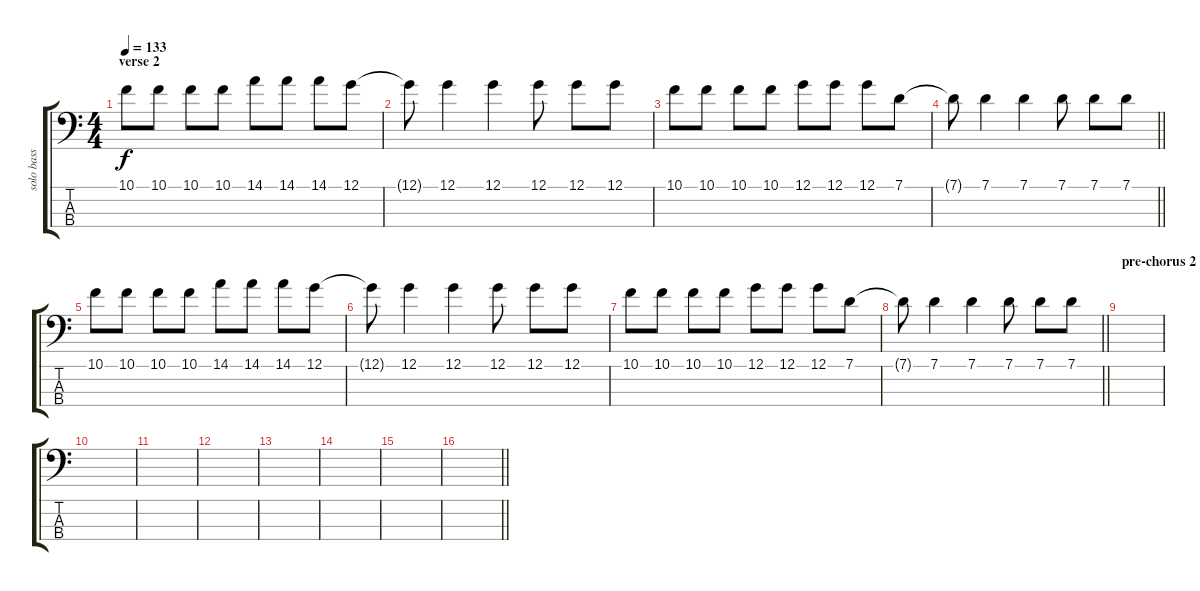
\track ("solo bass" "solo bass") {instrument electricguitarjazz}
\staff {score tabs}
\tuning (G2 D2 A1 E1) {hide}
\ts (4 4)
\section ("" "verse 2")
\tempo 133
\clef f4
\ks c
10.1.8{dy f} 10.1.8 10.1.8 10.1.8 14.1.8 14.1.8 14.1.8 12.1.8 |
12.1{t}.8 12.1.4 12.1.4 12.1.8 12.1.8 12.1.8 |
10.1.8 10.1.8 10.1.8 10.1.8 12.1.8 12.1.8 12.1.8 7.1.8 |
\barLineRight lightlight
7.1{t}.8 7.1.4 7.1.4 7.1.8 7.1.8 7.1.8 |
10.1.8 10.1.8 10.1.8 10.1.8 14.1.8 14.1.8 14.1.8 12.1.8 |
12.1{t}.8 12.1.4 12.1.4 12.1.8 12.1.8 12.1.8 |
10.1.8 10.1.8 10.1.8 10.1.8 12.1.8 12.1.8 12.1.8 7.1.8 |
\barLineRight lightlight
7.1{t}.8 7.1.4 7.1.4 7.1.8 7.1.8 7.1.8 |
\section ("" "pre-chorus 2")
|
|
|
|
|
|
|
\barLineRight lightlight
